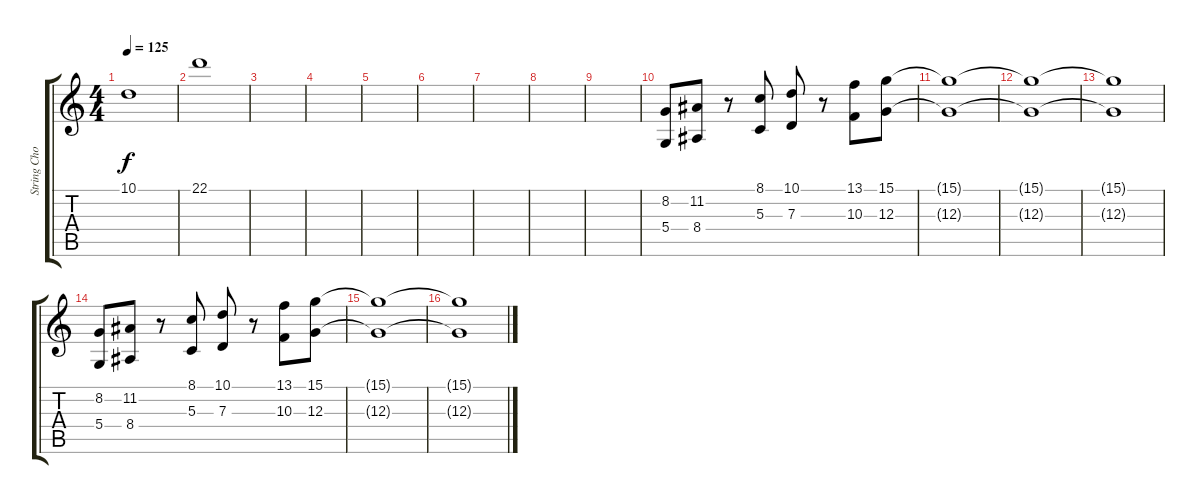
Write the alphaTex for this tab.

\track ("String Chords" "String Cho") {instrument stringensemble1}
\staff {score tabs}
\tuning (E4 B3 G3 D3 A2 E2) {hide}
\ts (4 4)
\tempo 125
\clef g2
\ks c
10.1.1{dy f} |
22.1.1 |
|
|
|
|
|
|
|
(8.2 5.4).8 (11.2 8.4).8 r.8 (8.1 5.3).8 (10.1 7.3).8 r.8 (13.1 10.3).8 (15.1 12.3).8 |
(15.1{t} 12.3{t}).1 |
(15.1{t} 12.3{t}).1 |
(15.1{t} 12.3{t}).1 |
(8.2 5.4).8 (11.2 8.4).8 r.8 (8.1 5.3).8 (10.1 7.3).8 r.8 (13.1 10.3).8 (15.1 12.3).8 |
(15.1{t} 12.3{t}).1 |
(15.1{t} 12.3{t}).1
